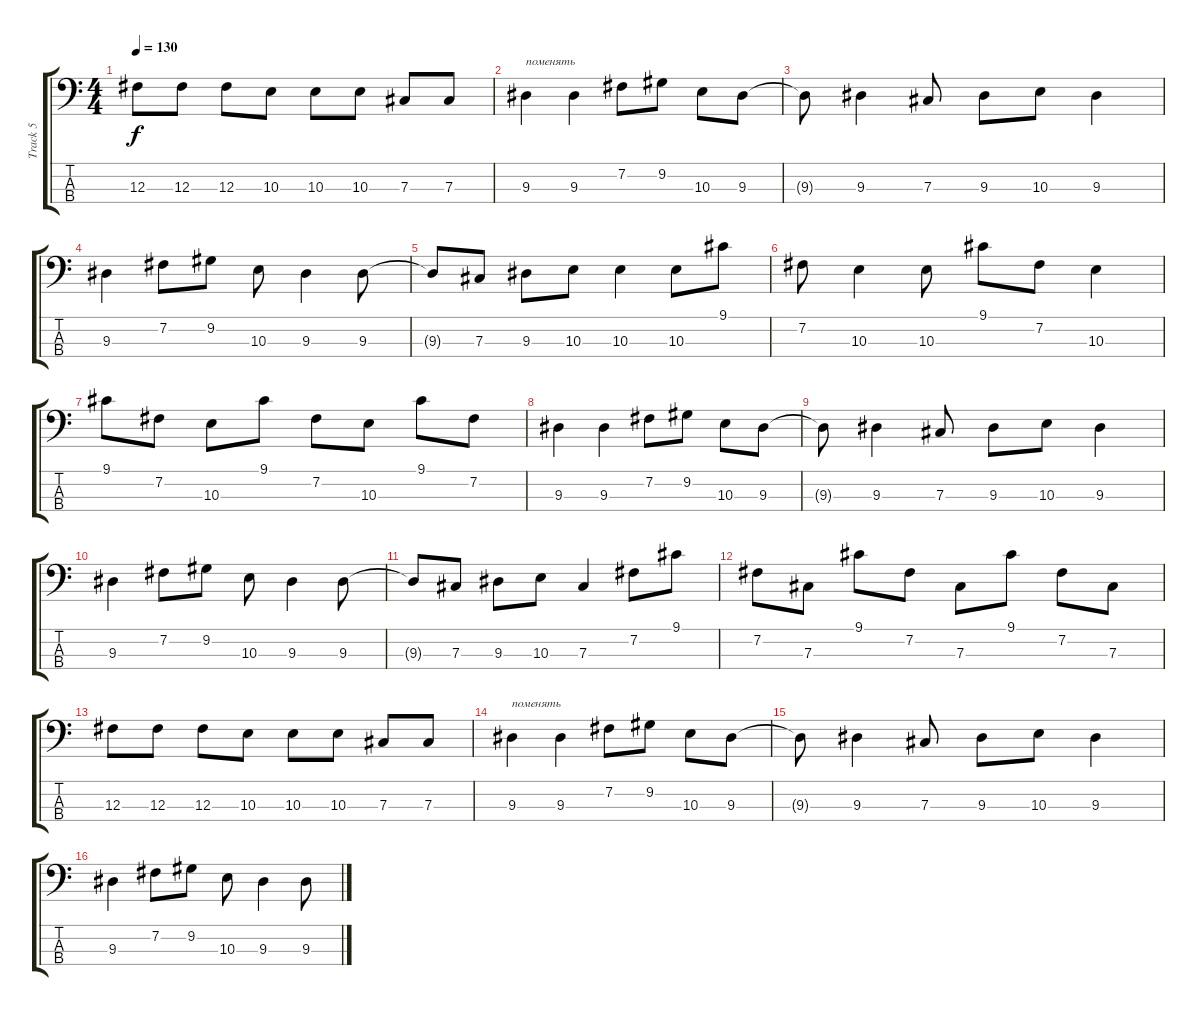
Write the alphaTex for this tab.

\track ("Track 5" "Track 5") {instrument electricbassfinger}
\staff {score tabs}
\tuning (E2 B1 Gb1 Db1) {hide}
\ts (4 4)
\tempo 130
\clef f4
\ks c
12.3.8{dy f} 12.3.8 12.3.8 10.3.8 10.3.8 10.3.8 7.3.8 7.3.8 |
9.3.4{txt "поменять"} 9.3.4 7.2.8 9.2.8 10.3.8 9.3.8 |
9.3{t}.8 9.3.4 7.3.8 9.3.8 10.3.8 9.3.4 |
9.3.4 7.2.8 9.2.8 10.3.8 9.3.4 9.3.8 |
9.3{t}.8 7.3.8 9.3.8 10.3.8 10.3.4 10.3.8 9.1.8 |
7.2.8 10.3.4 10.3.8 9.1.8 7.2.8 10.3.4 |
9.1.8 7.2.8 10.3.8 9.1.8 7.2.8 10.3.8 9.1.8 7.2.8 |
9.3.4 9.3.4 7.2.8 9.2.8 10.3.8 9.3.8 |
9.3{t}.8 9.3.4 7.3.8 9.3.8 10.3.8 9.3.4 |
9.3.4 7.2.8 9.2.8 10.3.8 9.3.4 9.3.8 |
9.3{t}.8 7.3.8 9.3.8 10.3.8 7.3.4 7.2.8 9.1.8 |
7.2.8 7.3.8 9.1.8 7.2.8 7.3.8 9.1.8 7.2.8 7.3.8 |
12.3.8 12.3.8 12.3.8 10.3.8 10.3.8 10.3.8 7.3.8 7.3.8 |
9.3.4{txt "поменять"} 9.3.4 7.2.8 9.2.8 10.3.8 9.3.8 |
9.3{t}.8 9.3.4 7.3.8 9.3.8 10.3.8 9.3.4 |
9.3.4 7.2.8 9.2.8 10.3.8 9.3.4 9.3.8
